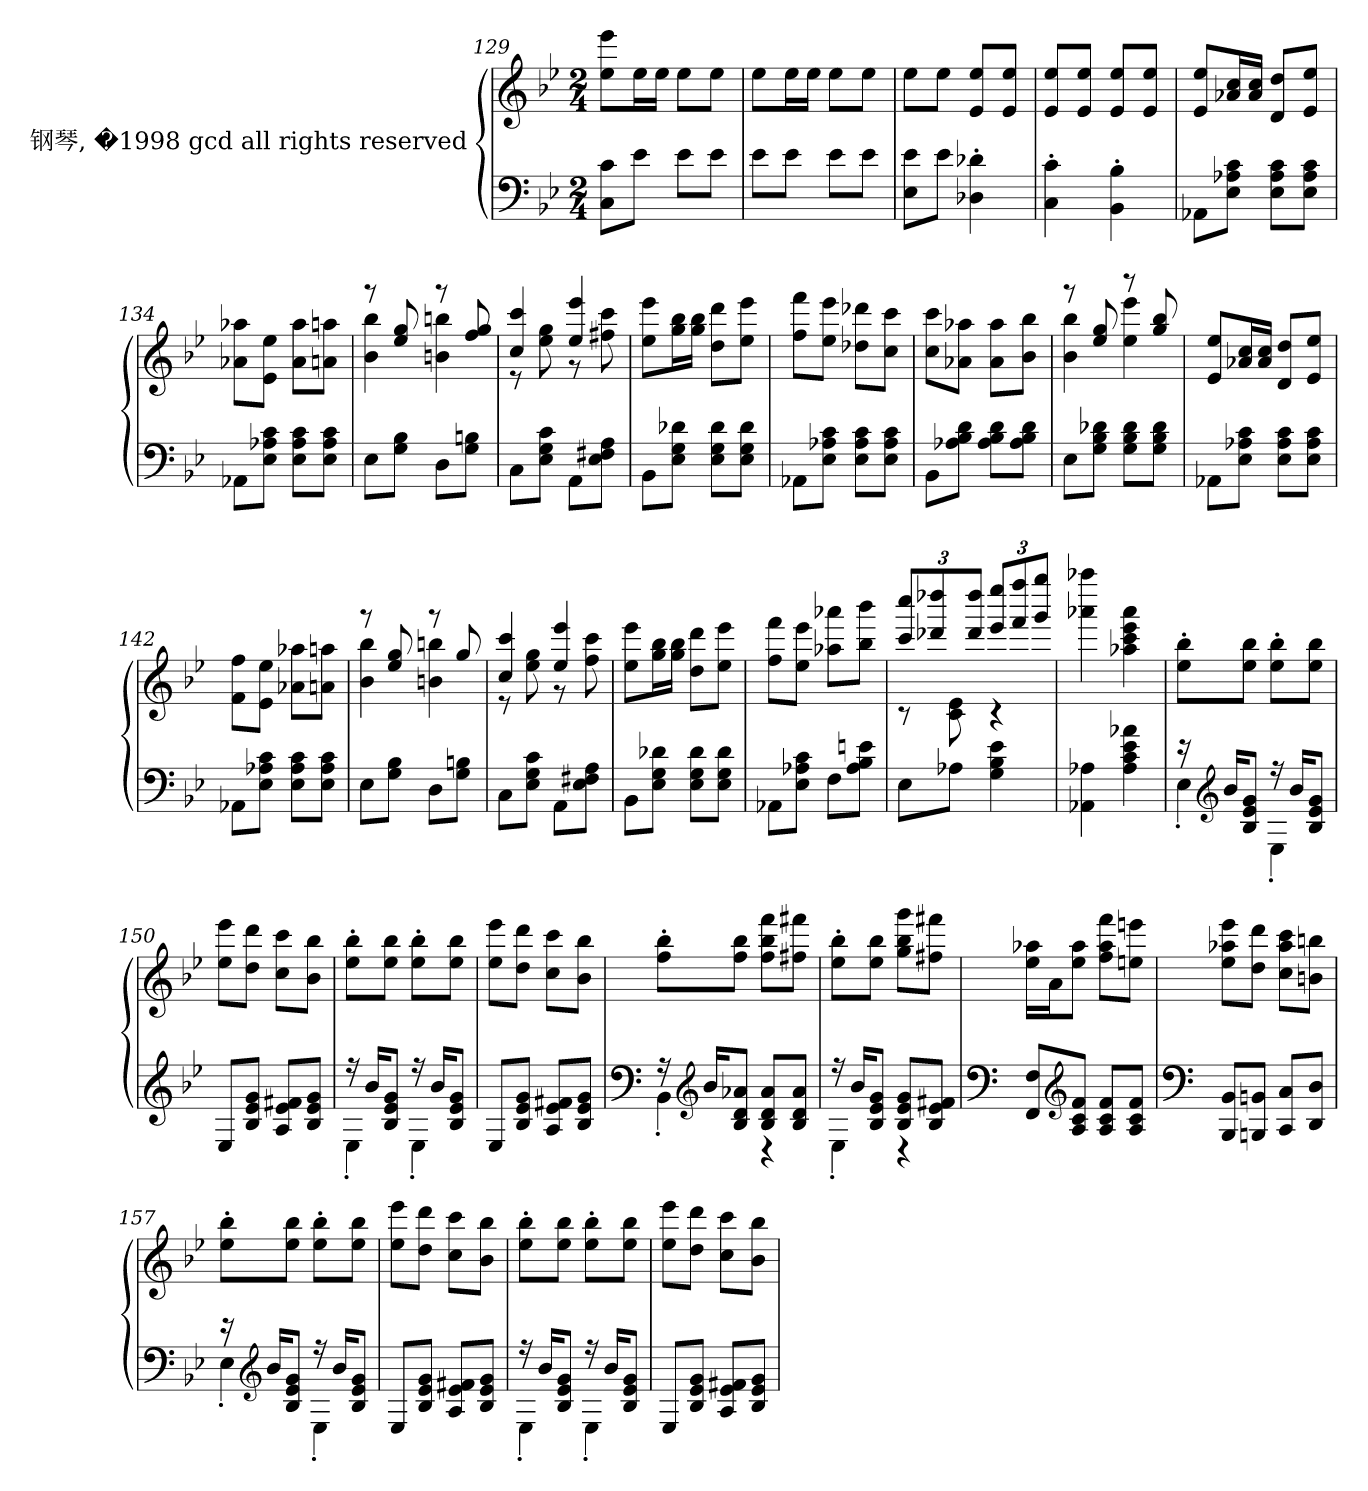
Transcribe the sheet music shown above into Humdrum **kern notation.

**kern	**kern
*part1	*part1
*staff2	*staff1
*I"钢琴, �1998 gcd all rights reserved	*
*clefF4	*clefG2
*k[b-e-]	*k[b-e-]
*M2/4	*M2/4
=129	=129
8C\ 8c\L	8ee-\ 8eee-\L
8e-\J	16ee-\L
.	16ee-\JJ
8e-\L	8ee-\L
8e-\J	8ee-\J
!!LO:LB:g=z
=130	=130
8e-\L	8ee-\L
8e-\J	16ee-\L
.	16ee-\JJ
8e-\L	8ee-\L
8e-\J	8ee-\J
=131	=131
8E-\ 8e-\L	8ee-\L
8e-\J	8ee-\J
4D-X\' 4d-X\'	8e-/ 8ee-/L
.	8e-/ 8ee-/J
=132	=132
*	*MM130
4C\' 4c\'	8e-/ 8ee-/L
.	8e-/ 8ee-/J
4BB-\' 4B-\'	8e-/ 8ee-/L
.	8e-/ 8ee-/J
=133	=133
*	*MM129
8AA-X\L	8e-/ 8ee-/L
8E-\ 8A-X\ 8c\J	16a-X/ 16cc/L
.	16a-/ 16cc/JJ
8E-\ 8A-\ 8c\L	8d/ 8dd/L
8E-\ 8A-\ 8c\J	8e-/ 8ee-/J
=134	=134
8AA-X\L	8a-X\ 8aa-X\L
8E-\ 8A-X\ 8c\J	8e-\ 8ee-\J
8E-\ 8A-\ 8c\L	8a-\ 8aa-\L
8E-\ 8A-\ 8c\J	8an\ 8aan\J
=135	=135
*	*^
8E-\L	8r	4b-\ 4bb-\
8G\ 8B-\J	8ee-/ 8gg/	.
8D\L	8r	4bn\ 4bbn\
8G\ 8Bn\J	8ff/ 8gg/	.
!!LO:LB:g=z	!!
=136	=136	=136
8C\L	4cc/ 4ccc/	8r
8E-\ 8G\ 8c\J	.	8ee-\ 8gg\
8AA\L	4ee-/ 4eee-/	8r
8E-\ 8F#X\ 8A\J	.	8ff#X\ 8ccc\
*	*v	*v
=137	=137
8BB-\L	8ee-\ 8eee-\L
8E-\ 8G\ 8d-X\J	16gg\ 16bb-\L
.	16gg\ 16bb-\JJ
8E-\ 8G\ 8d-\L	8dd\ 8ddd\L
8E-\ 8G\ 8d-\J	8ee-\ 8eee-\J
=138	=138
8AA-X\L	8ff\ 8fff\L
8E-\ 8A-X\ 8c\J	8ee-\ 8eee-\J
8E-\ 8A-\ 8c\L	8dd-X\ 8ddd-X\L
8E-\ 8A-\ 8c\J	8cc\ 8ccc\J
=139	=139
8BB-\L	8cc\ 8ccc\L
8A-X\ 8B-\ 8d\J	8a-X\ 8aa-X\J
8A-\ 8B-\ 8d\L	8a-\ 8aa-\L
8A-\ 8B-\ 8d\J	8b-\ 8bb-\J
=140	=140
*	*^
8E-\L	8r	4b-\ 4bb-\
8G\ 8B-\ 8d-X\J	8ee-/ 8gg/	.
8G\ 8B-\ 8d-\L	8r	4ee-\ 4eee-\
8G\ 8B-\ 8d-\J	8gg/ 8bb-/	.
*	*v	*v
=141	=141
*	*MM129
8AA-X\L	8e-/ 8ee-/L
8E-\ 8A-X\ 8c\J	16a-X/ 16cc/L
.	16a-/ 16cc/JJ
8E-\ 8A-\ 8c\L	8d/ 8dd/L
8E-\ 8A-\ 8c\J	8e-/ 8ee-/J
!!LO:LB:g=z
=142	=142
8AA-X\L	8f\ 8ff\L
8E-\ 8A-X\ 8c\J	8e-\ 8ee-\J
8E-\ 8A-\ 8c\L	8a-X\ 8aa-X\L
8E-\ 8A-\ 8c\J	8an\ 8aan\J
=143	=143
*	*^
8E-\L	8r	4b-\ 4bb-\
8G\ 8B-\J	8ee-/ 8gg/	.
8D\L	8r	4bn\ 4bbn\
8G\ 8Bn\J	8gg/	.
=144	=144	=144
8C\L	4cc/ 4ccc/	8r
8E-\ 8G\ 8c\J	.	8ee-\ 8gg\
8AA\L	4ee-/ 4eee-/	8r
8E-\ 8F#X\ 8A\J	.	8ff\ 8ccc\
*	*v	*v
=145	=145
8BB-\L	8ee-\ 8eee-\L
8E-\ 8G\ 8d-X\J	16gg\ 16bb-\L
.	16gg\ 16bb-\JJ
8E-\ 8G\ 8d-\L	8dd\ 8ddd\L
8E-\ 8G\ 8d-\J	8ee-\ 8eee-\J
=146	=146
8AA-X\L	8ff\ 8fff\L
8E-\ 8A-X\ 8c\J	8ee-\ 8eee-\J
8F\L	8aa-X\ 8aaa-X\L
8A-\ 8B-\ 8en\J	8bb-\ 8bbb-\J
!!LO:PB:g=z
=147	=147
*	*Xbrackettup
*	*^
8E-\L	12ccc/ 12cccc/L	8r
.	12ddd-X/ 12dddd-X/	.
8A-X\J	.	8c\ 8e-\
.	12ddd-/ 12dddd-/J	.
4G\ 4B-\ 4e-\	12eee-/ 12eeee-/L	4r
.	12fff/ 12ffff/	.
.	12ggg/ 12gggg/J	.
*	*v	*v
=148	=148
4AA-X\ 4A-X\	4aaa-X\ 4aaaa-X\
4A-\ 4c\ 4e-\ 4a-X\	4aa-X\ 4ccc\ 4eee-\ 4aaa-\
=149	=149
*	*MM129
*^	*
16r	4E-'\	8ee-\' 8bb-\'L
*clefG2	*	*
16b-/KL	.	.
8B-/ 8e-/ 8g/J	.	8ee-\ 8bb-\J
16r	4E-'\	8ee-\' 8bb-\'L
16b-/KL	.	.
8B-/ 8e-/ 8g/J	.	8ee-\ 8bb-\J
*v	*v	*
=150	=150
8E-/L	8ee-\ 8eee-\L
8B-/ 8e-/ 8g/J	8dd\ 8ddd\J
8A/ 8e-/ 8f#X/L	8cc\ 8ccc\L
8B-/ 8e-/ 8g/J	8b-\ 8bb-\J
=151	=151
*^	*
16r	4E-'\	8ee-\' 8bb-\'L
16b-/KL	.	.
8B-/ 8e-/ 8g/J	.	8ee-\ 8bb-\J
16r	4E-'\	8ee-\' 8bb-\'L
16b-/KL	.	.
8B-/ 8e-/ 8g/J	.	8ee-\ 8bb-\J
*v	*v	*
=152	=152
8E-/L	8ee-\ 8eee-\L
8B-/ 8e-/ 8g/J	8dd\ 8ddd\J
8A/ 8e-/ 8f#X/L	8cc\ 8ccc\L
8B-/ 8e-/ 8g/J	8b-\ 8bb-\J
!!LO:LB:g=z
=153	=153
*clefF4	*
*^	*
16r	4BB-'\	8ff\' 8bb-\'L
*clefG2	*	*
16b-/KL	.	.
8B-/ 8d/ 8a-X/J	.	8ff\ 8bb-\J
8B-/ 8d/ 8a-/L	4r	8ff\ 8bb-\ 8fff\L
8B-/ 8d/ 8a-/J	.	8ff#X\ 8fff#X\J
=154	=154	=154
16r	4E-'\	8ee-\' 8bb-\'L
16b-/KL	.	.
8B-/ 8e-/ 8g/J	.	8ee-\ 8bb-\J
8B-/ 8e-/ 8g/L	4r	8gg\ 8bb-\ 8ggg\L
8B-/ 8e-/ 8f#X/J	.	8ff#X\ 8fff#X\J
*v	*v	*
=155	=155
*clefF4	*
8FF/ 8F/L	16ee-\ 16aa-X\LL
.	16a\J
*clefG2	*
8A/ 8c/ 8f/J	8ee-\ 8aa-\J
8A/ 8c/ 8f/L	8ff\ 8aa-\ 8fff\L
8A/ 8c/ 8f/J	8een\ 8eeen\J
=156	=156
*clefF4	*
8BBB-/ 8BB-/L	8ee-\ 8aa-X\ 8eee-\L
8BBBn/ 8BBn/J	8dd\ 8ddd\J
8CC/ 8C/L	8cc\ 8aa-\ 8ccc\L
8DD/ 8D/J	8bn\ 8bbn\J
=157	=157
*^	*
16r	4E-'\	8ee-\' 8bb-\'L
*clefG2	*	*
16b-/KL	.	.
8B-/ 8e-/ 8g/J	.	8ee-\ 8bb-\J
16r	4E-'\	8ee-\' 8bb-\'L
16b-/KL	.	.
8B-/ 8e-/ 8g/J	.	8ee-\ 8bb-\J
*v	*v	*
!!LO:LB:g=z
=158	=158
8E-/L	8ee-\ 8eee-\L
8B-/ 8e-/ 8g/J	8dd\ 8ddd\J
8A/ 8e-/ 8f#X/L	8cc\ 8ccc\L
8B-/ 8e-/ 8g/J	8b-\ 8bb-\J
=159	=159
*^	*
16r	4E-'\	8ee-\' 8bb-\'L
16b-/KL	.	.
8B-/ 8e-/ 8g/J	.	8ee-\ 8bb-\J
16r	4E-'\	8ee-\' 8bb-\'L
16b-/KL	.	.
8B-/ 8e-/ 8g/J	.	8ee-\ 8bb-\J
*v	*v	*
=160	=160
8E-/L	8ee-\ 8eee-\L
8B-/ 8e-/ 8g/J	8dd\ 8ddd\J
8A/ 8e-/ 8f#X/L	8cc\ 8ccc\L
8B-/ 8e-/ 8g/J	8b-\ 8bb-\J
=	=
*-	*-
